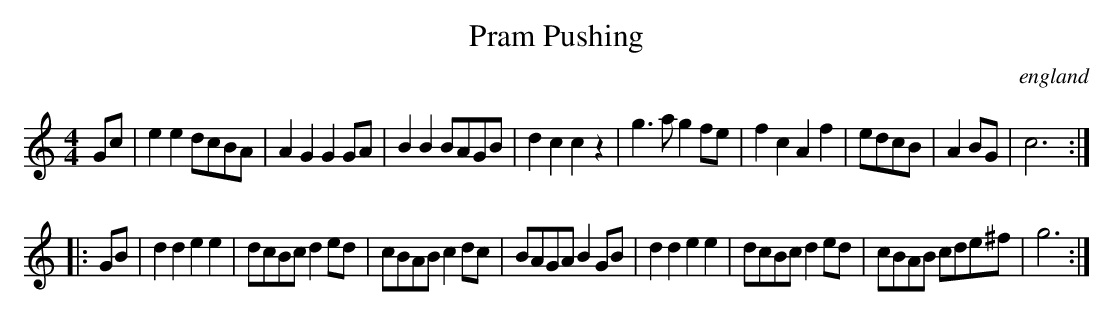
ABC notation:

X:1
T:Pram Pushing
O:england
M:4/4
K:C
Gc|\
e2e2 dcBA|A2G2 G2GA|B2B2 BAGB|d2c2 c2z2|\
g3a g2fe|f2c2 A2f2|edcB|A2BG|c6 ::
GB|\
d2d2 e2e2|dcBc d2ed|cBAB c2dc|BAGA B2GB|\
d2d2 e2e2|dcBc d2ed|cBAB cde^f|g6:|
